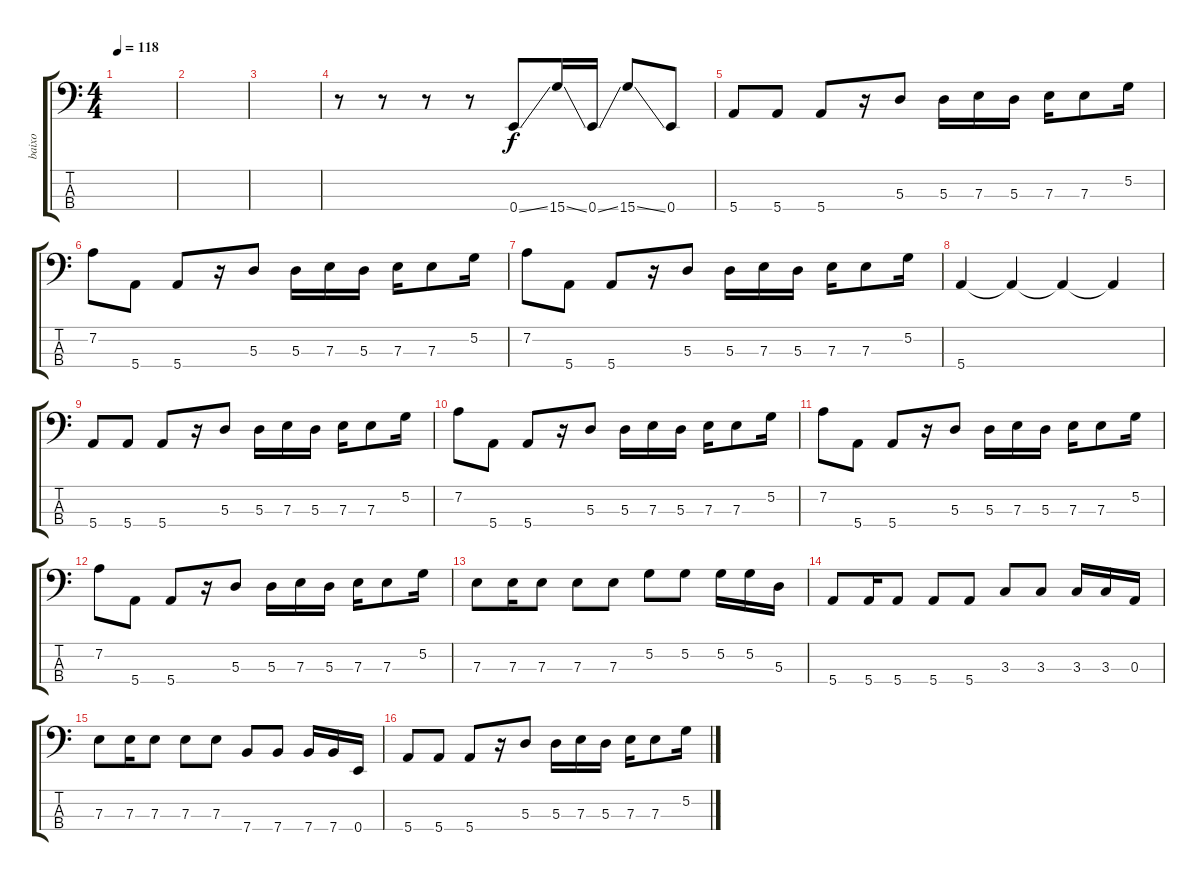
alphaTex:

\track ("baixo" "baixo") {instrument electricbassfinger}
\staff {score tabs}
\tuning (G2 D2 A1 E1) {hide}
\ts (4 4)
\tempo 118
\clef f4
\ks c
|
|
|
r.8 r.8 r.8 r.8 0.4{ss}.8 15.4{ss}.16 0.4{ss}.16 15.4{ss}.8 0.4.8 |
5.4.8 5.4.8 5.4.8 r.16 5.3.8 5.3.16 7.3.16 5.3.16 7.3.16 7.3.8 5.2.16 |
7.2.8 5.4.8 5.4.8 r.16 5.3.8 5.3.16 7.3.16 5.3.16 7.3.16 7.3.8 5.2.16 |
7.2.8 5.4.8 5.4.8 r.16 5.3.8 5.3.16 7.3.16 5.3.16 7.3.16 7.3.8 5.2.16 |
5.4.4 5.4{t}.4 5.4{t}.4 5.4{t}.4 |
\section ("" "")
5.4.8 5.4.8 5.4.8 r.16 5.3.8 5.3.16 7.3.16 5.3.16 7.3.16 7.3.8 5.2.16 |
7.2.8 5.4.8 5.4.8 r.16 5.3.8 5.3.16 7.3.16 5.3.16 7.3.16 7.3.8 5.2.16 |
7.2.8 5.4.8 5.4.8 r.16 5.3.8 5.3.16 7.3.16 5.3.16 7.3.16 7.3.8 5.2.16 |
7.2.8 5.4.8 5.4.8 r.16 5.3.8 5.3.16 7.3.16 5.3.16 7.3.16 7.3.8 5.2.16 |
7.3.8 7.3.16 7.3.8 7.3.8 7.3.8 5.2.8 5.2.8 5.2.16 5.2.16 5.3.16 |
5.4.8 5.4.16 5.4.8 5.4.8 5.4.8 3.3.8 3.3.8 3.3.16 3.3.16 0.3.16 |
7.3.8 7.3.16 7.3.8 7.3.8 7.3.8 7.4.8 7.4.8 7.4.16 7.4.16 0.4.16 |
5.4.8 5.4.8 5.4.8 r.16 5.3.8 5.3.16 7.3.16 5.3.16 7.3.16 7.3.8 5.2.16
